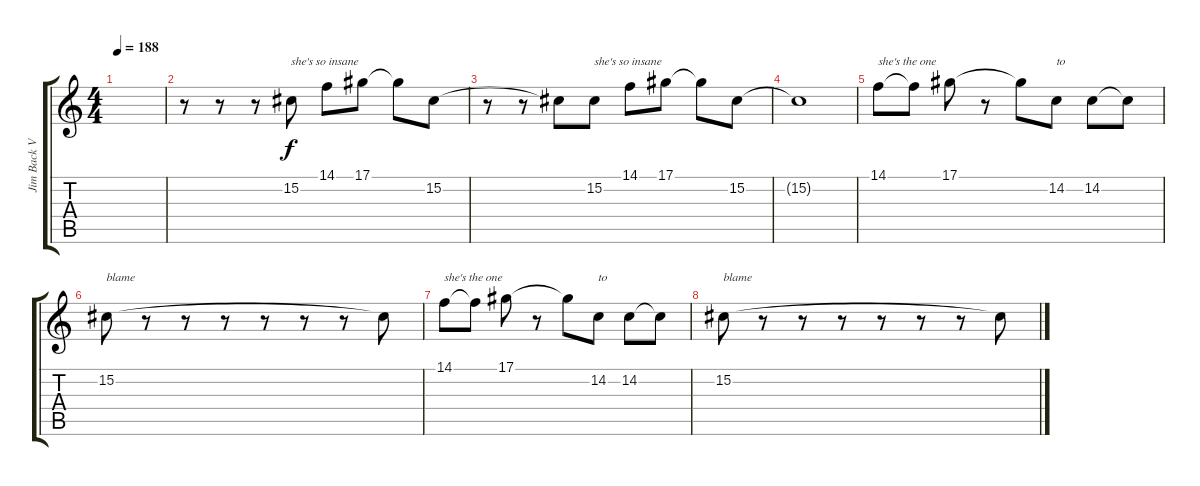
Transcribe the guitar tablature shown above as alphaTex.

\track ("Jim Back Vocals" "Jim Back V") {instrument englishhorn}
\staff {score tabs}
\tuning (Eb4 Bb3 Gb3 Db3 Ab2 Db2) {hide}
\ts (4 4)
\tempo 188
\clef g2
\ks c
|
r.8 r.8 r.8 15.2.8{txt "she's so insane"} 14.1.8 17.1.8 17.1{t}.8 15.2.8 |
r.8 r.8 15.2{t}.8 15.2.8{txt "she's so insane"} 14.1.8 17.1.8 17.1{t}.8 15.2.8 |
15.2{t}.1 |
14.1.8{txt "she's the one"} 14.1{t}.8 17.1.8 r.8 17.1{t}.8 14.2.8{txt "to"} 14.2.8 14.2{t}.8 |
15.2.8{txt "blame"} r.8 r.8 r.8 r.8 r.8 r.8 15.2{t}.8 |
14.1.8{txt "she's the one"} 14.1{t}.8 17.1.8 r.8 17.1{t}.8 14.2.8{txt "to"} 14.2.8 14.2{t}.8 |
15.2.8{txt "blame"} r.8 r.8 r.8 r.8 r.8 r.8 15.2{t}.8
